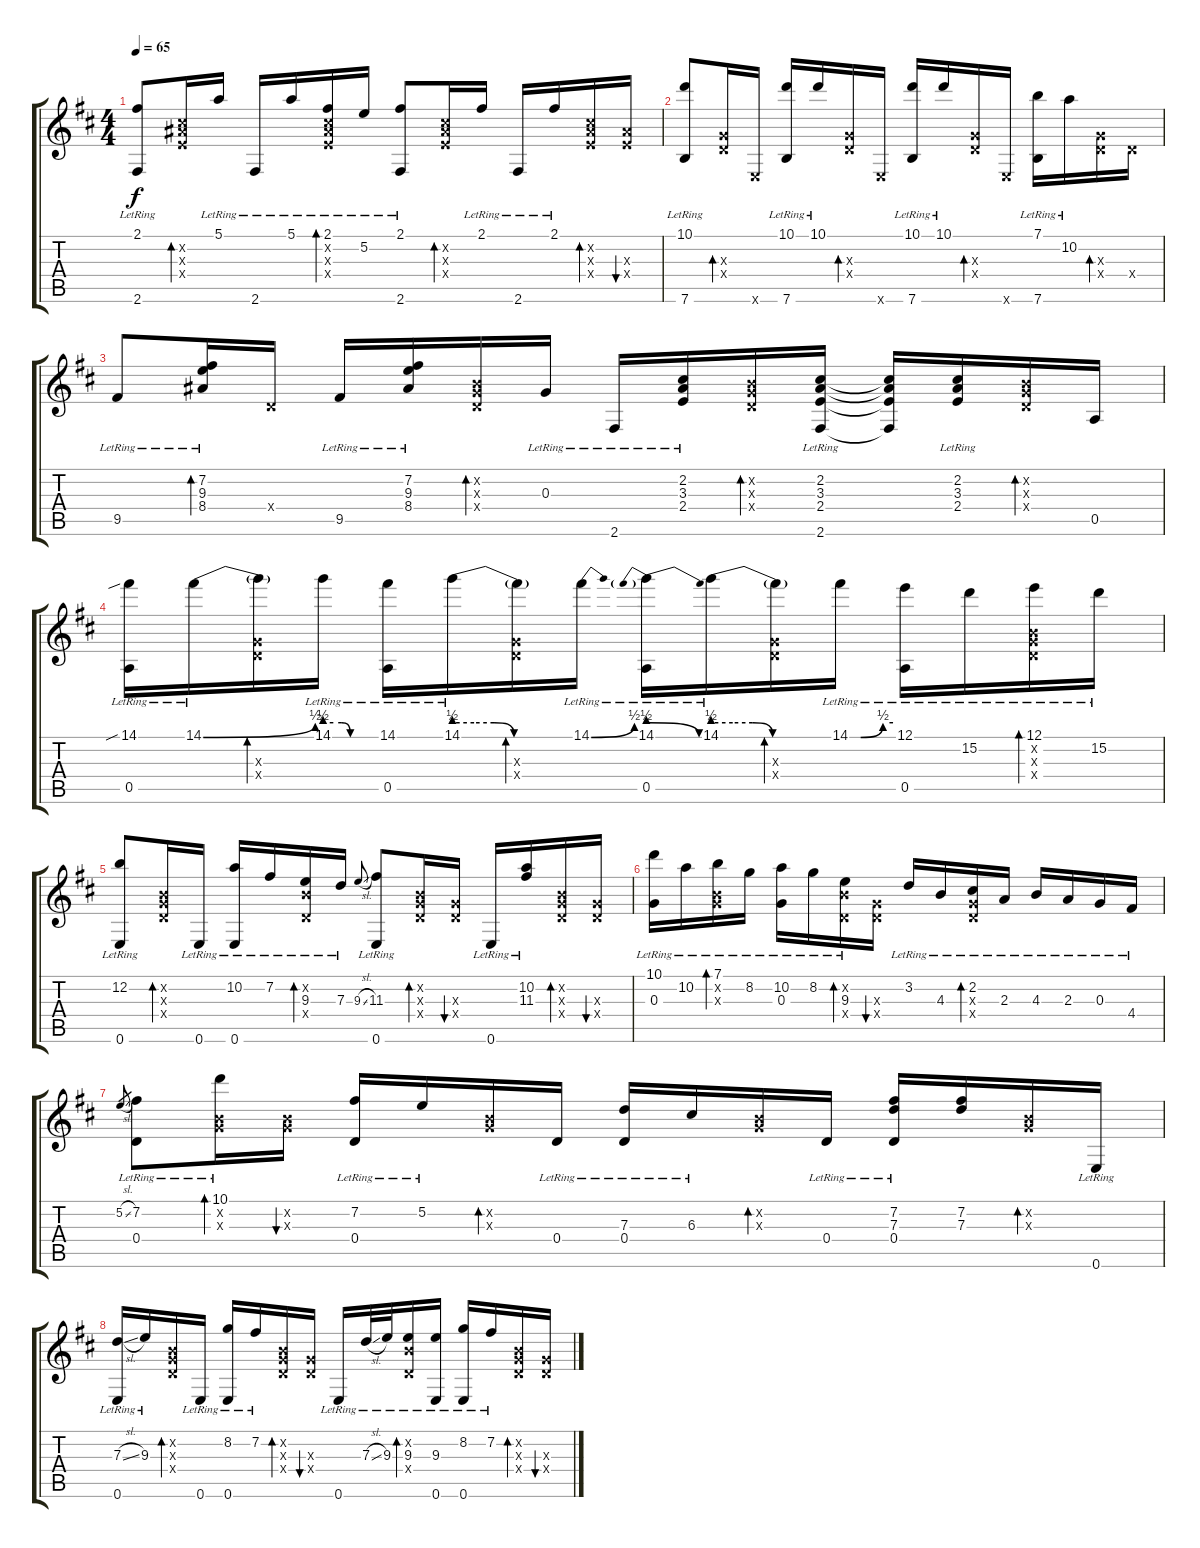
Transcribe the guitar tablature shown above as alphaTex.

\track "" {instrument acousticguitarnylon}
\staff {score tabs}
\tuning (E4 B3 G3 D3 A2 E2) {hide}
\ts (4 4)
\tempo 65
\clef g2
\ks d
(2.1{lr} 2.6{lr}).8{dy f} (2.2{x} 3.3{x} 2.4{x}).16{bd 30} 5.1{lr}.16 2.6{lr}.16 5.1{lr}.16 (2.1{lr} 2.2{x} 3.3{x} 2.4{x}).16{bd 30} 5.2{lr}.16 (2.1{lr} 2.6{lr}).8 (2.2{x} 3.3{x} 2.4{x}).16{bd 30} 2.1{lr}.16 2.6{lr}.16 2.1{lr}.16 (2.2{x} 3.3{x} 2.4{x}).16{bd 30} (3.3{x} 2.4{x}).16{bu 30} |
(10.1{lr} 7.6{lr}).8 (0.3{x} 0.4{x}).16{bd 30} 0.6{x}.16 (10.1{lr} 7.6{lr}).16 10.1{lr}.16 (0.3{x} 0.4{x}).16{bd 30} 0.6{x}.16 (10.1{lr} 7.6{lr}).16 10.1{lr}.16 (0.3{x} 0.4{x}).16{bd 30} 0.6{x}.16 (7.1{lr} 7.6{lr}).16 10.2{lr}.16 (0.3{x} 0.4{x}).16{bd 30} 0.4{x}.16 |
9.5{lr}.8 (7.2{lr} 9.3{lr} 8.4{lr}).16{bd 30} 0.4{x}.16 9.5{lr}.16 (7.2{lr} 9.3{lr} 8.4{lr}).16 (0.2{x} 0.3{x} 0.4{x}).16{bd 30} 0.3{lr}.16 2.6{lr}.16 (2.2{lr} 3.3{lr} 2.4{lr}).16 (0.2{x} 0.3{x} 0.4{x}).16{bd 30} (2.2{lr} 3.3{lr} 2.4{lr} 2.6{lr}).16 (2.2{t} 3.3{t} 2.4{t} 2.6{t}).16 (2.2{lr} 3.3{lr} 2.4{lr}).16 (0.2{x} 0.3{x} 0.4{x}).16{bd 30} 0.5.16 |
(14.1{sib lr} 0.5{lr}).16 14.1{be (bend 0 0 60 2) lr}.16 (14.1{t} 0.3{x} 0.4{x}).16{bd 30} 14.1{be (custom 0 2 10 2 20 2 30 0 60 0) lr}.16 (14.1{lr} 0.5{lr}).16 14.1{be (custom 0 2 10 2 20 2 30 0 60 0) lr}.16 (14.1{t} 0.3{x} 0.4{x}).16{bd 30} 14.1{be (bend 0 0 60 2) lr}.16 (14.1{be (prebendrelease 0 2 60 0) lr} 0.5{lr}).16 14.1{be (custom 0 2 10 2 20 2 30 0 60 0) lr}.16 (14.1{t} 0.3{x} 0.4{x}).16{bd 30} 14.1{be (custom 0 0 15 0 46 2 60 2) lr}.16 (12.1{lr} 0.5{lr}).16 15.2{lr}.16 (12.1{lr} 0.2{x} 0.3{x} 0.4{x}).16{bd 30} 15.2{lr}.16 |
(12.2{lr} 0.6{lr}).8 (0.2{x} 0.3{x} 0.4{x}).16{bd 30} 0.6{lr}.16 (10.2{lr} 0.6{lr}).16 7.2{lr}.16 (0.2{x} 9.3{lr} 0.4{x}).16{bd 30} 7.3{lr}.16 9.3{sl}.8{gr onbeat} (11.3{lr} 0.6{lr}).8 (0.2{x} 0.3{x} 0.4{x}).16{bd 30} (0.3{x} 0.4{x}).16{bu 30} 0.6{lr}.16 (10.2{lr} 11.3{lr}).16 (0.2{x} 0.3{x} 0.4{x}).16{bd 30} (0.3{x} 0.4{x}).16{bu 30} |
(10.1{lr} 0.3{lr}).16 10.2{lr}.16 (7.1{lr} 0.2{x} 0.3{x}).16{bd 30} 8.2{lr}.16 (10.2{lr} 0.3{lr}).16 8.2{lr}.16 (0.2{x} 9.3{lr} 0.4{x}).16{bd 30} (0.3{x} 0.4{x}).16{bu 30} 3.2{lr}.16 4.3{lr}.16 (2.2{lr} 0.3{x} 0.4{x}).16{bd 30} 2.3{lr}.16 4.3{lr}.16 2.3{lr}.16 0.3{lr}.16 4.4{lr}.16 |
5.2{sl}.8{gr} (7.2{lr} 0.4{lr}).8 (10.1{lr} 0.2{x} 0.3{x}).16{bd 30} (0.2{x} 0.3{x}).16{bu 30} (7.2{lr} 0.4{lr}).16 5.2{lr}.16 (0.2{x} 0.3{x}).16{bd 30} 0.4{lr}.16 (7.3{lr} 0.4{lr}).16 6.3{lr}.16 (0.2{x} 0.3{x}).16{bd 30} 0.4{lr}.16 (7.2 7.3 0.4{lr}).16 (7.2 7.3).16 (0.2{x} 0.3{x}).16{bd 30} 0.6{lr}.16 |
(7.3{sl lr} 0.6{lr}).16 9.3{lr}.16 (0.2{x} 0.3{x} 0.4{x}).16{bd 30} 0.6{lr}.16 (8.2{lr} 0.6{lr}).16 7.2{lr}.16 (0.2{x} 0.3{x} 0.4{x}).16{bd 30} (0.3{x} 0.4{x}).16{bu 30} 0.6{lr}.16 7.3{sl lr}.32 9.3{lr}.32 (0.2{x} 9.3{lr} 0.4{x}).16{bd 30} (9.3{lr} 0.6{lr}).16 (8.2{lr} 0.6{lr}).16 7.2{lr}.16 (0.2{x} 0.3{x} 0.4{x}).16{bd 30} (0.3{x} 0.4{x}).16{bu 30}
